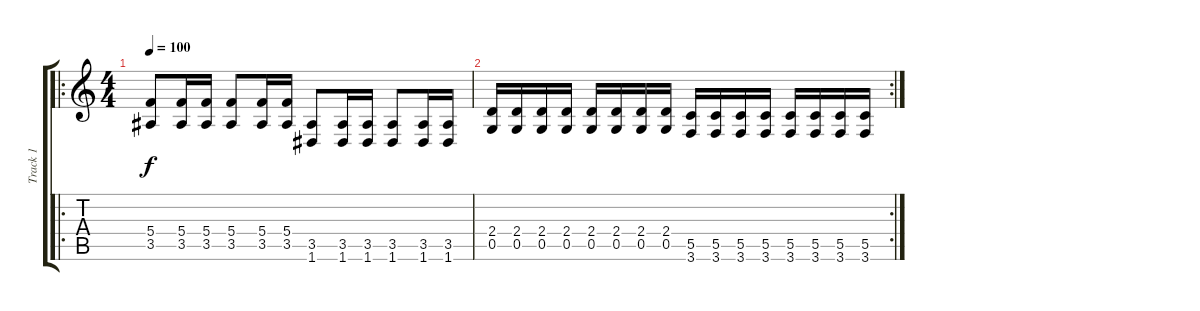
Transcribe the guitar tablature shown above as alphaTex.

\track ("Track 1" "Track 1") {instrument distortionguitar}
\staff {score tabs}
\tuning (D4 A3 F3 C3 G2 D2) {hide}
\ro
\ts (4 4)
\tempo 100
\clef g2
\ks c
(5.4 3.5).8{dy f instrument distortionguitar} (5.4 3.5).16 (5.4 3.5).16 (5.4 3.5).8 (5.4 3.5).16 (5.4 3.5).16 (3.5 1.6).8 (3.5 1.6).16 (3.5 1.6).16 (3.5 1.6).8 (3.5 1.6).16 (3.5 1.6).16 |
\rc 2
(2.4 0.5).16 (2.4 0.5).16 (2.4 0.5).16 (2.4 0.5).16 (2.4 0.5).16 (2.4 0.5).16 (2.4 0.5).16 (2.4 0.5).16 (5.5 3.6).16 (5.5 3.6).16 (5.5 3.6).16 (5.5 3.6).16 (5.5 3.6).16 (5.5 3.6).16 (5.5 3.6).16 (5.5 3.6).16
